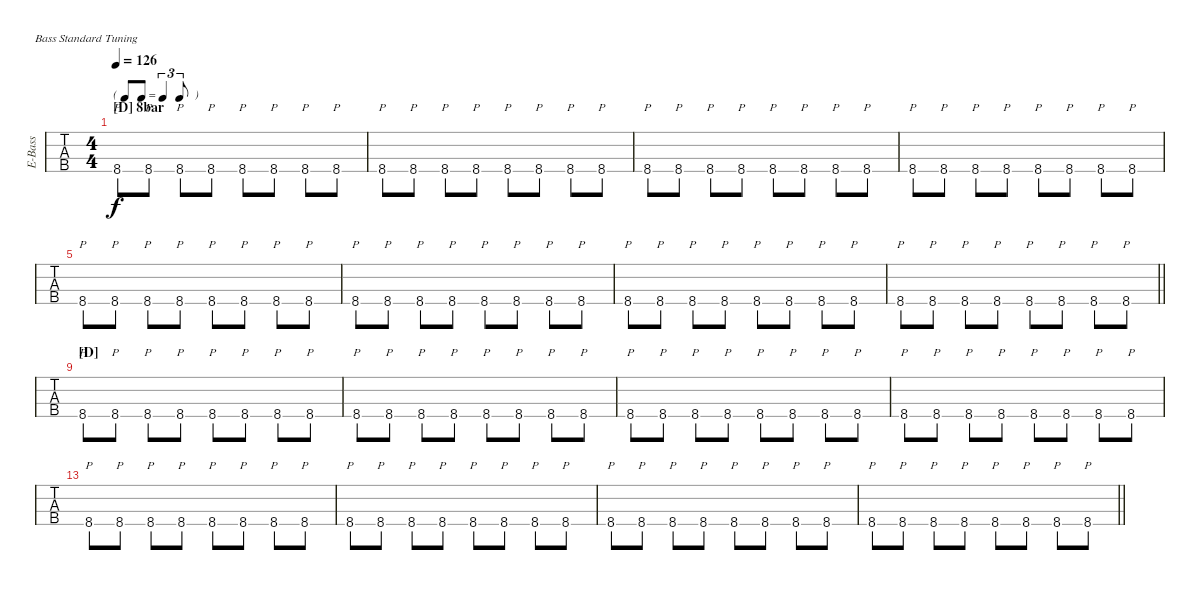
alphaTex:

\bracketExtendMode nobrackets
\otherSystemsTrackNameOrientation horizontal
\defaultBarNumberDisplay FirstOfSystem
\track ("Bass 1" "E-Bass") {instrument electricbasspick}
\staff {tabs}
\tuning (G2 D2 A1 E1)
\ts (4 4)
\tf triplet8th
\section ("D" "8bar")
\tempo 126
\clef f4
\ks cminor
8.4{hac}.8{p dy f} 8.4{hac}.8{p} 8.4{hac}.8{p} 8.4{hac}.8{p} 8.4{hac}.8{p} 8.4{hac}.8{p} 8.4{hac}.8{p} 8.4{hac}.8{p} |
8.4{hac}.8{p} 8.4{hac}.8{p} 8.4{hac}.8{p} 8.4{hac}.8{p} 8.4{hac}.8{p} 8.4{hac}.8{p} 8.4{hac}.8{p} 8.4{hac}.8{p} |
8.4{hac}.8{p} 8.4{hac}.8{p} 8.4{hac}.8{p} 8.4{hac}.8{p} 8.4{hac}.8{p} 8.4{hac}.8{p} 8.4{hac}.8{p} 8.4{hac}.8{p} |
8.4{hac}.8{p} 8.4{hac}.8{p} 8.4{hac}.8{p} 8.4{hac}.8{p} 8.4{hac}.8{p} 8.4{hac}.8{p} 8.4{hac}.8{p} 8.4{hac}.8{p} |
8.4{hac}.8{p} 8.4{hac}.8{p} 8.4{hac}.8{p} 8.4{hac}.8{p} 8.4{hac}.8{p} 8.4{hac}.8{p} 8.4{hac}.8{p} 8.4{hac}.8{p} |
8.4{hac}.8{p} 8.4{hac}.8{p} 8.4{hac}.8{p} 8.4{hac}.8{p} 8.4{hac}.8{p} 8.4{hac}.8{p} 8.4{hac}.8{p} 8.4{hac}.8{p} |
8.4{hac}.8{p} 8.4{hac}.8{p} 8.4{hac}.8{p} 8.4{hac}.8{p} 8.4{hac}.8{p} 8.4{hac}.8{p} 8.4{hac}.8{p} 8.4{hac}.8{p} |
\barLineRight lightlight
8.4{hac}.8{p} 8.4{hac}.8{p} 8.4{hac}.8{p} 8.4{hac}.8{p} 8.4{hac}.8{p} 8.4{hac}.8{p} 8.4{hac}.8{p} 8.4{hac}.8{p} |
\section ("D" "")
8.4{hac}.8{p} 8.4{hac}.8{p} 8.4{hac}.8{p} 8.4{hac}.8{p} 8.4{hac}.8{p} 8.4{hac}.8{p} 8.4{hac}.8{p} 8.4{hac}.8{p} |
8.4{hac}.8{p} 8.4{hac}.8{p} 8.4{hac}.8{p} 8.4{hac}.8{p} 8.4{hac}.8{p} 8.4{hac}.8{p} 8.4{hac}.8{p} 8.4{hac}.8{p} |
8.4{hac}.8{p} 8.4{hac}.8{p} 8.4{hac}.8{p} 8.4{hac}.8{p} 8.4{hac}.8{p} 8.4{hac}.8{p} 8.4{hac}.8{p} 8.4{hac}.8{p} |
8.4{hac}.8{p} 8.4{hac}.8{p} 8.4{hac}.8{p} 8.4{hac}.8{p} 8.4{hac}.8{p} 8.4{hac}.8{p} 8.4{hac}.8{p} 8.4{hac}.8{p} |
8.4{hac}.8{p} 8.4{hac}.8{p} 8.4{hac}.8{p} 8.4{hac}.8{p} 8.4{hac}.8{p} 8.4{hac}.8{p} 8.4{hac}.8{p} 8.4{hac}.8{p} |
8.4{hac}.8{p} 8.4{hac}.8{p} 8.4{hac}.8{p} 8.4{hac}.8{p} 8.4{hac}.8{p} 8.4{hac}.8{p} 8.4{hac}.8{p} 8.4{hac}.8{p} |
8.4{hac}.8{p} 8.4{hac}.8{p} 8.4{hac}.8{p} 8.4{hac}.8{p} 8.4{hac}.8{p} 8.4{hac}.8{p} 8.4{hac}.8{p} 8.4{hac}.8{p} |
\barLineRight lightlight
8.4{hac}.8{p} 8.4{hac}.8{p} 8.4{hac}.8{p} 8.4{hac}.8{p} 8.4{hac}.8{p} 8.4{hac}.8{p} 8.4{hac}.8{p} 8.4{hac}.8{p}
